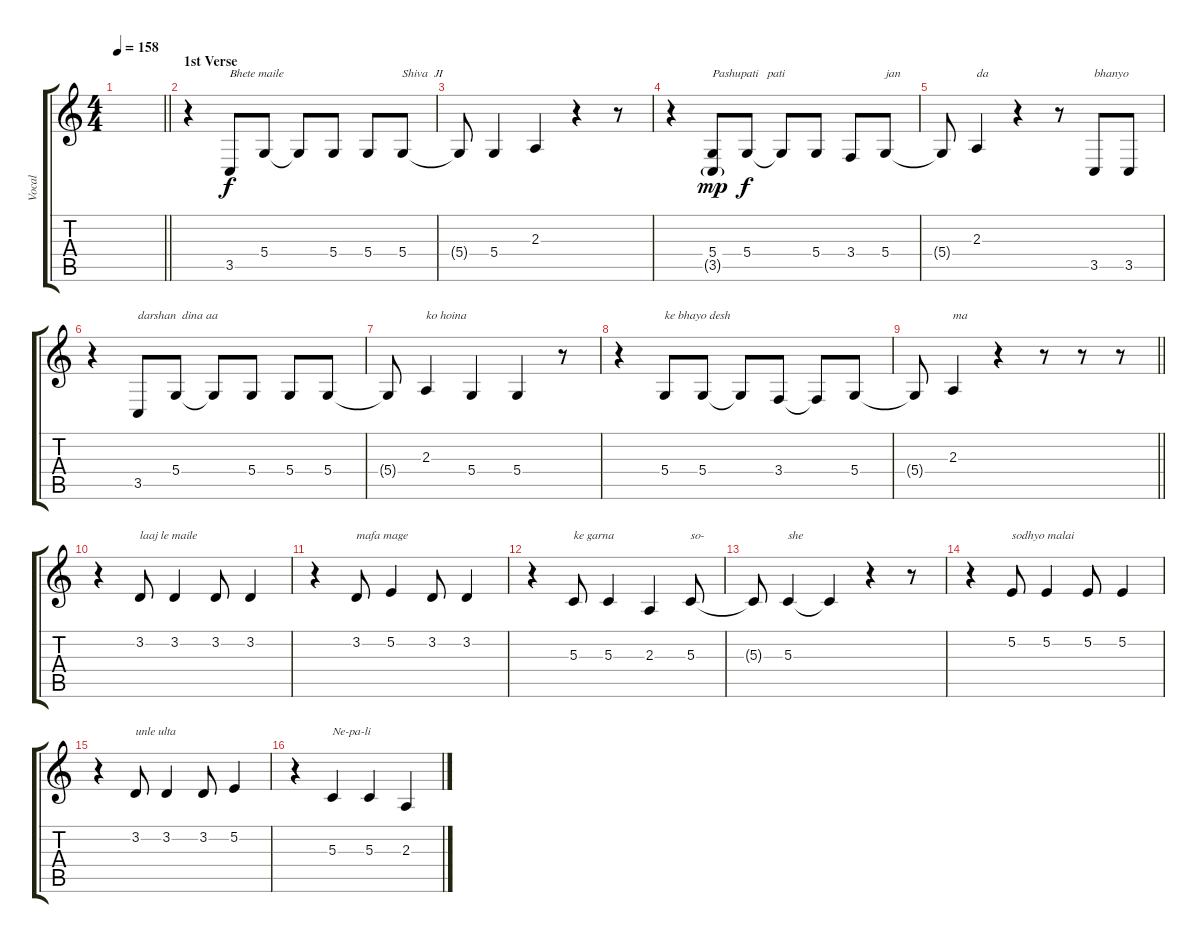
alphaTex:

\track ("Vocal" "Vocal") {instrument bassoon}
\staff {score tabs}
\tuning (E4 B3 G3 D3 A2 E2) {hide}
\ts (4 4)
\tempo 158
\clef g2
\barLineRight lightlight
\ks c
|
\section ("" "1st Verse")
r.4 3.5.8{txt "Bhete maile "} 5.4.8 5.4{t}.8 5.4.8 5.4.8 5.4.8{txt "Shiva  JI"} |
5.4{t}.8 5.4.4 2.3.4 r.4 r.8 |
r.4 (5.4 3.5{g}).8{txt "Pashupati   pati" dy mp} 5.4.8{dy f} 5.4{t}.8 5.4.8 3.4.8 5.4.8{txt "jan"} |
5.4{t}.8 2.3.4{txt "da"} r.4 r.8 3.5.8{txt "bhanyo"} 3.5.8 |
r.4 3.5.8{txt "darshan  dina aa"} 5.4.8 5.4{t}.8 5.4.8 5.4.8 5.4.8 |
5.4{t}.8 2.3.4{txt "ko hoina"} 5.4.4 5.4.4 r.8 |
r.4 5.4.8{txt "ke bhayo desh"} 5.4.8 5.4{t}.8 3.4.8 3.4{t}.8 5.4.8 |
\barLineRight lightlight
5.4{t}.8 2.3.4{txt "ma"} r.4 r.8 r.8 r.8 |
\section ("" "")
r.4 3.2.8{txt "laaj le maile"} 3.2.4 3.2.8 3.2.4 |
r.4 3.2.8{txt "mafa mage"} 5.2.4 3.2.8 3.2.4 |
r.4 5.3.8{txt "ke garna"} 5.3.4 2.3.4 5.3.8{txt "so-"} |
5.3{t}.8 5.3.4{txt "she"} 5.3{t}.4 r.4 r.8 |
r.4 5.2.8{txt "sodhyo malai"} 5.2.4 5.2.8 5.2.4 |
r.4 3.2.8{txt "unle ulta"} 3.2.4 3.2.8 5.2.4 |
r.4 5.3.4{txt "Ne-pa-li"} 5.3.4 2.3.4
